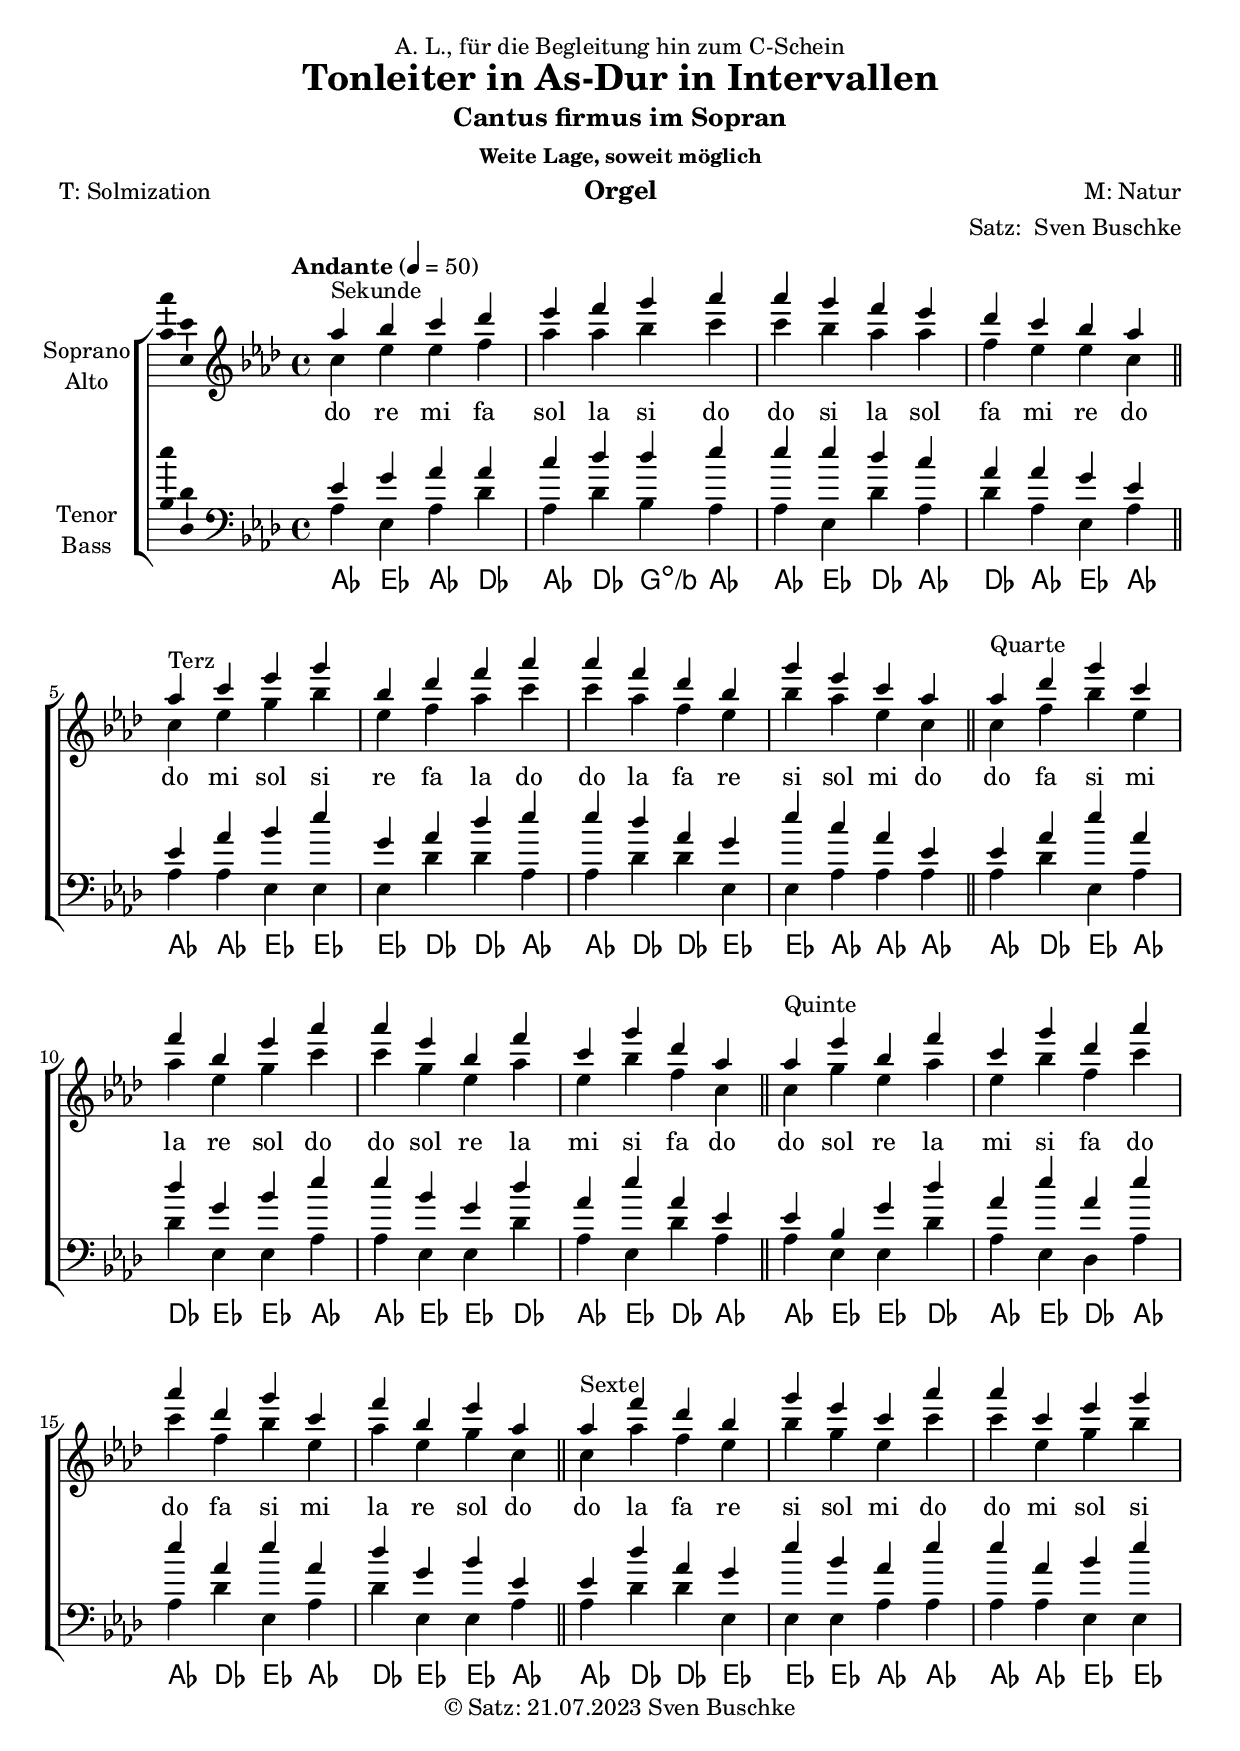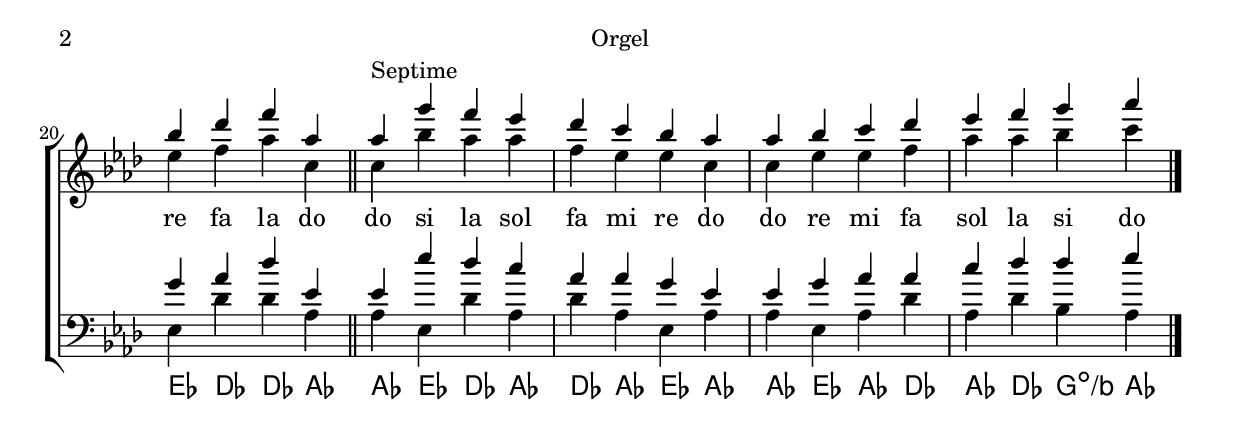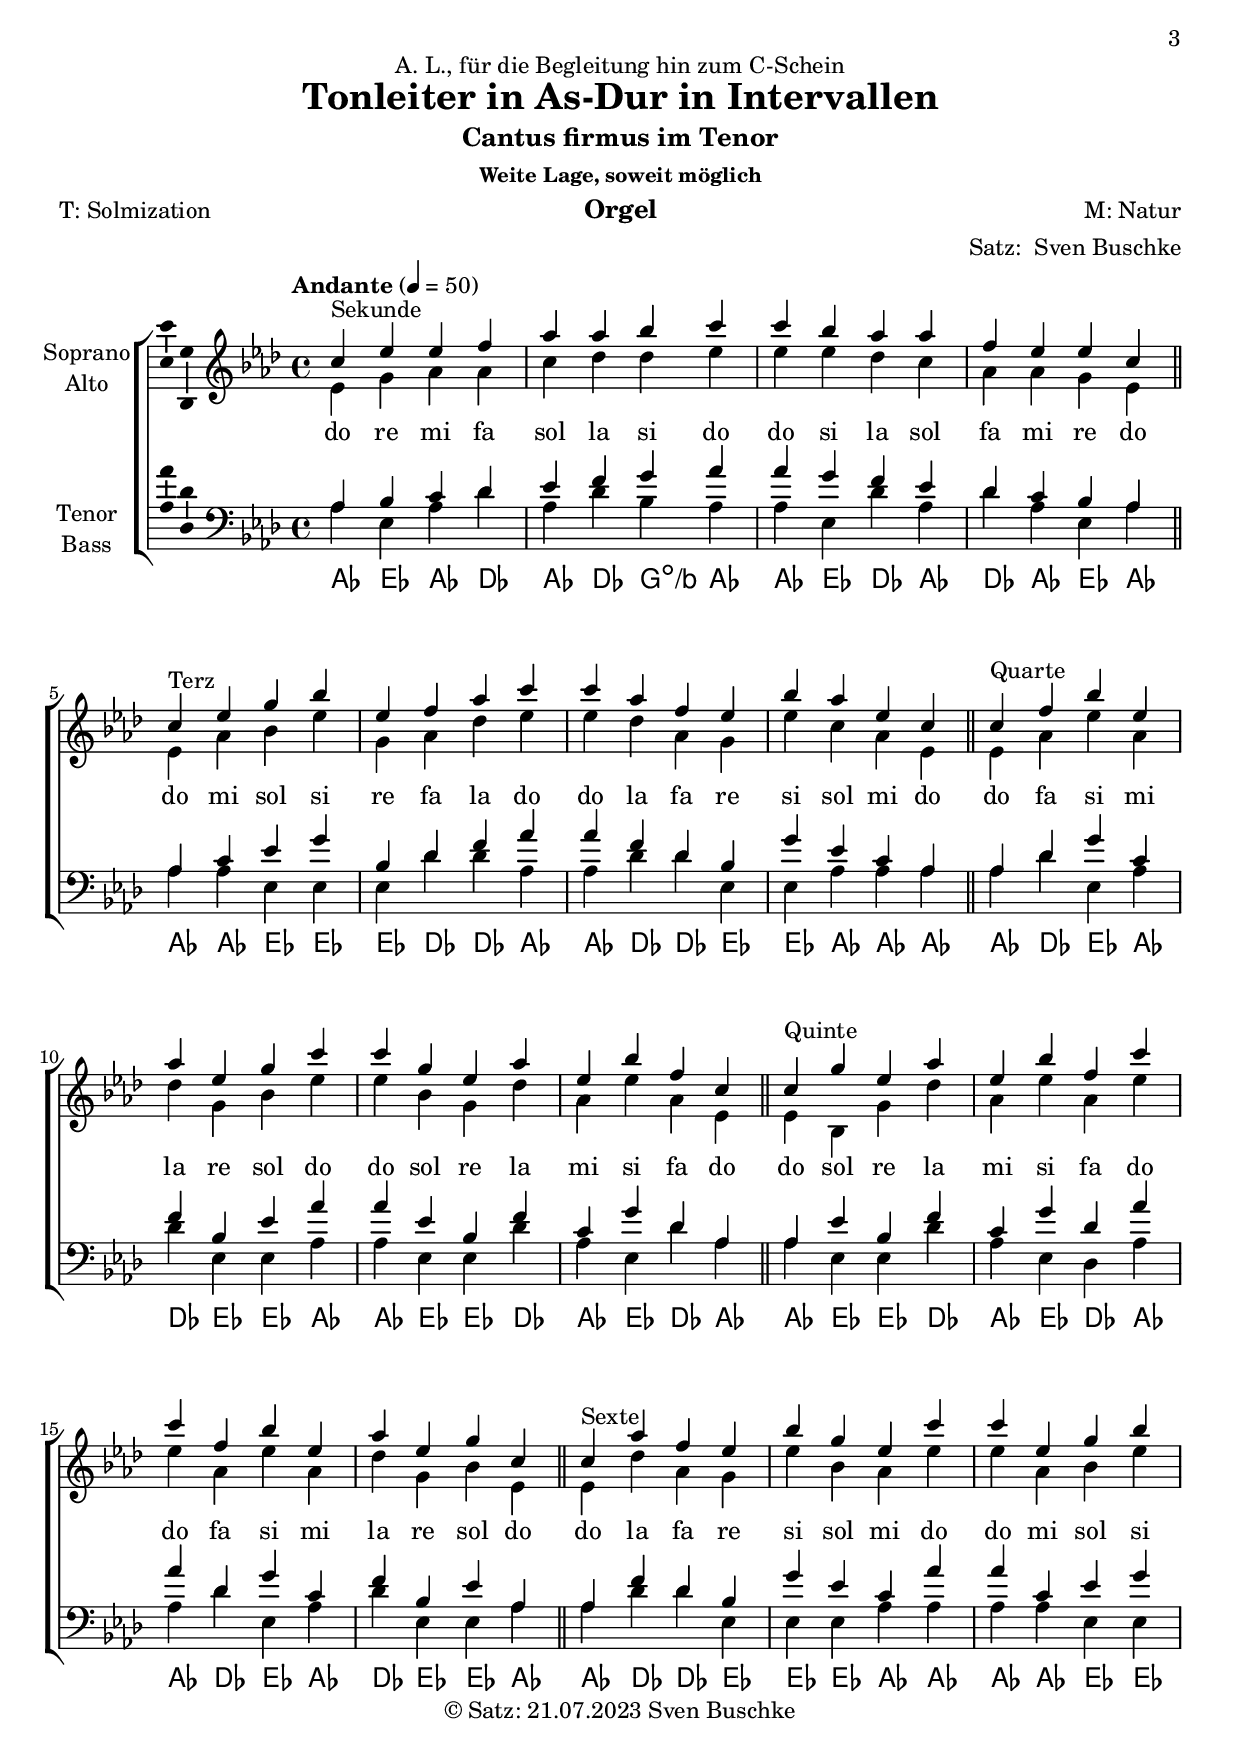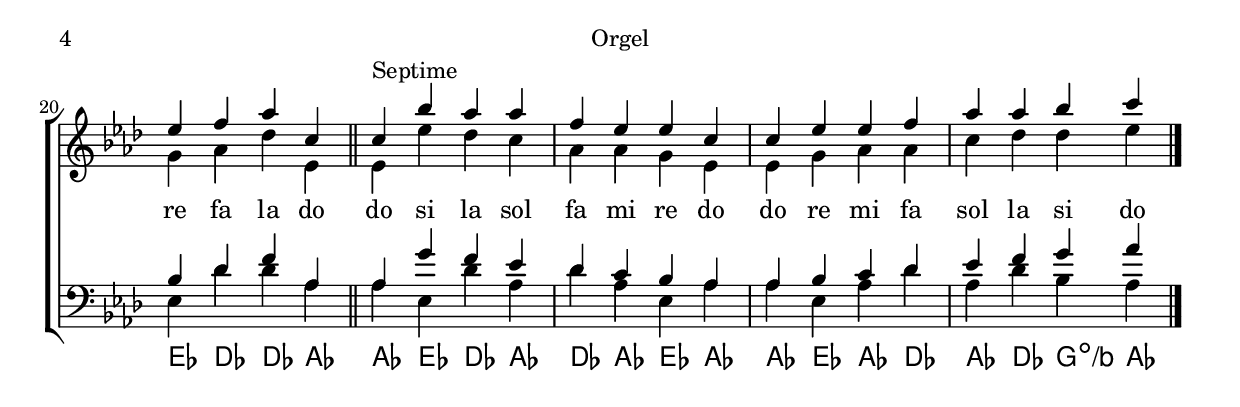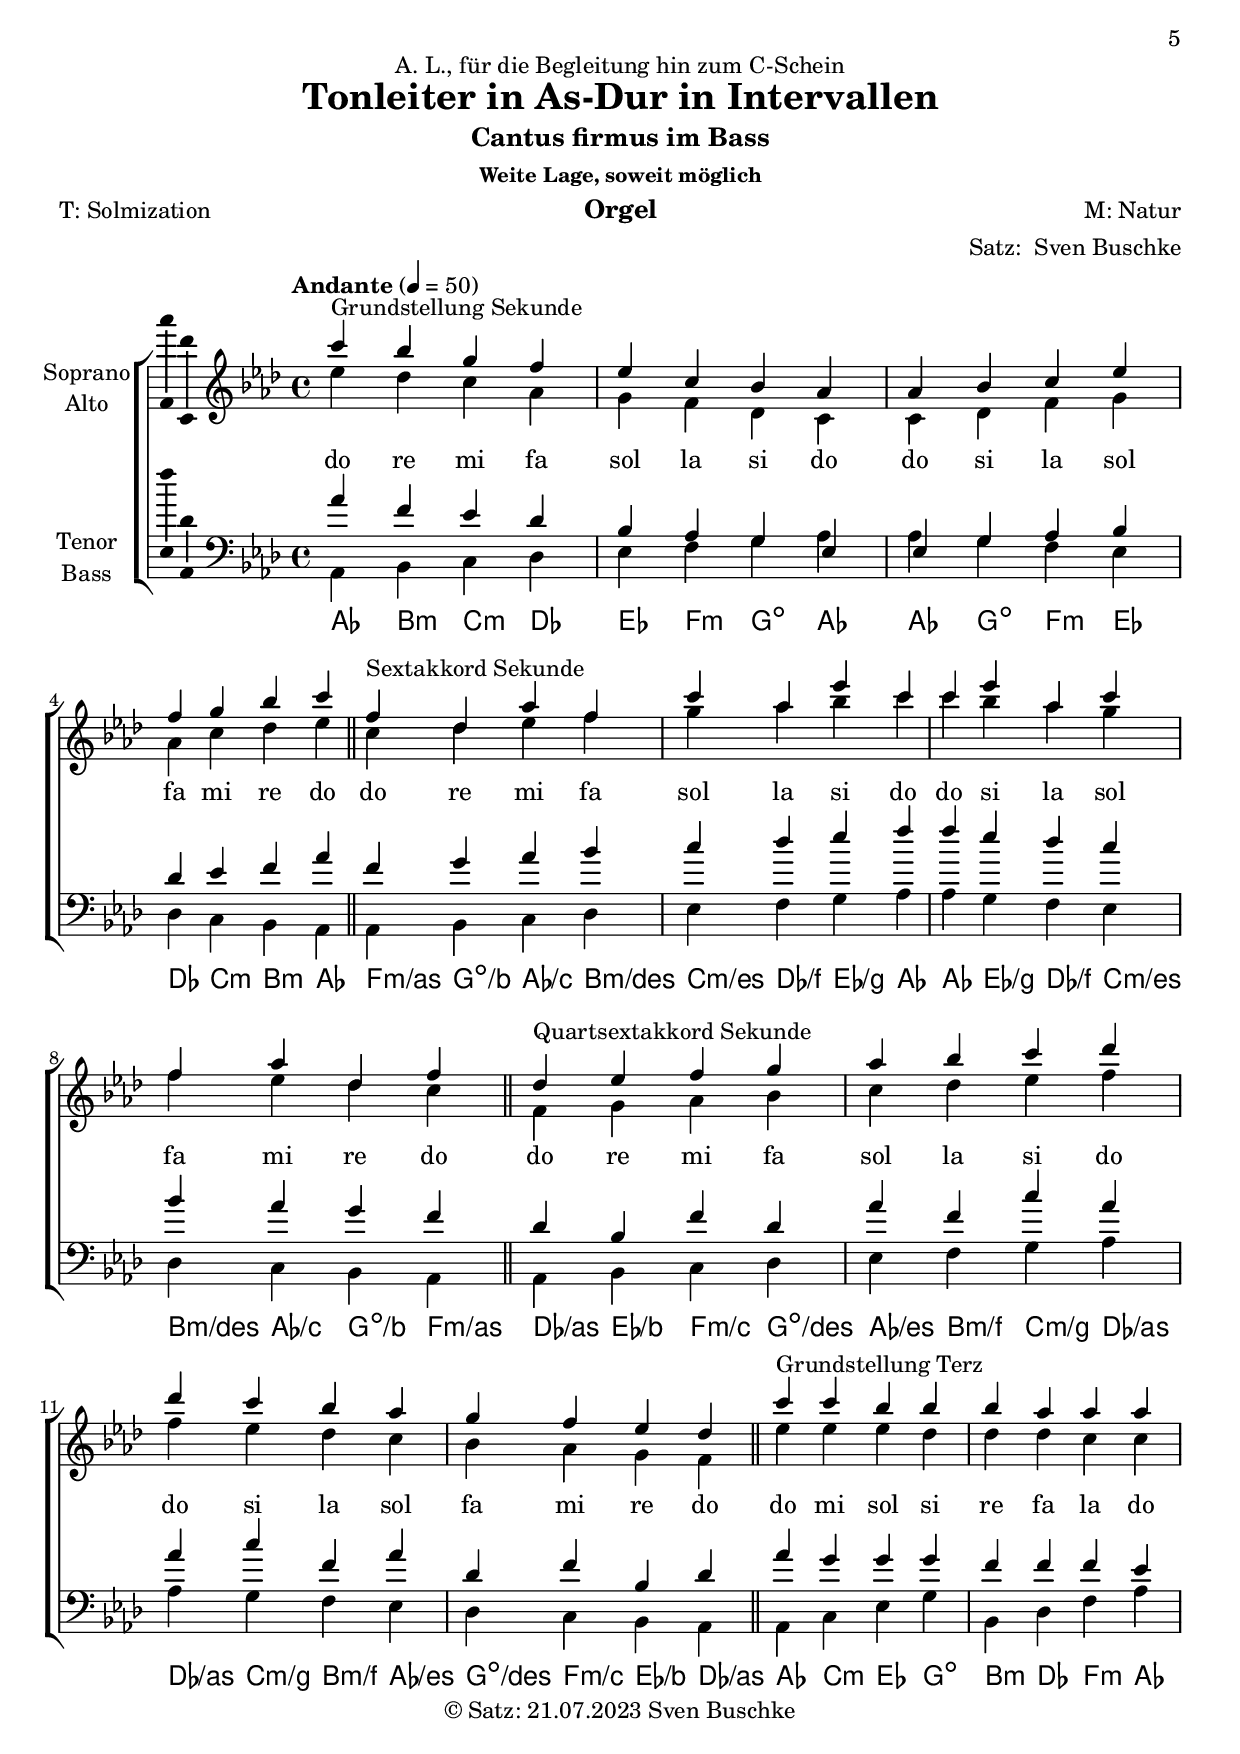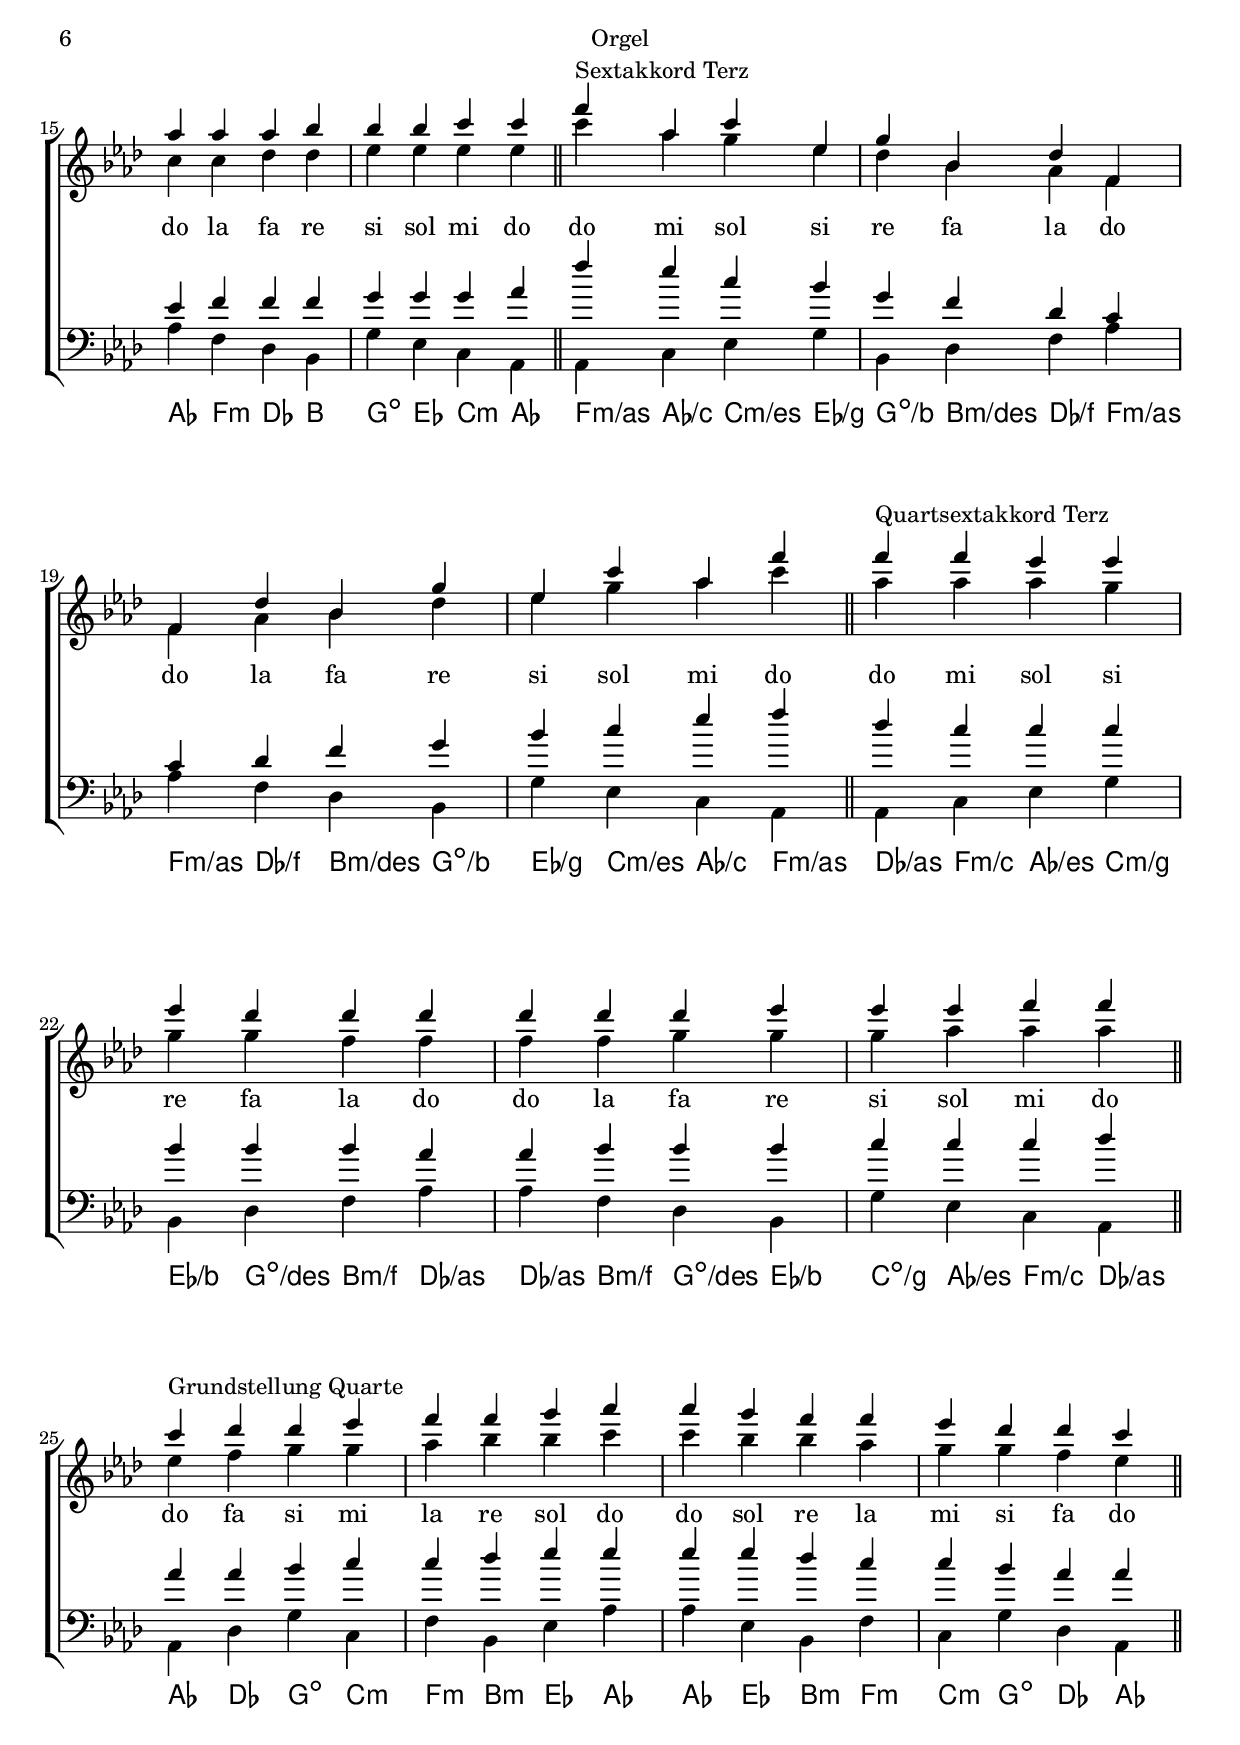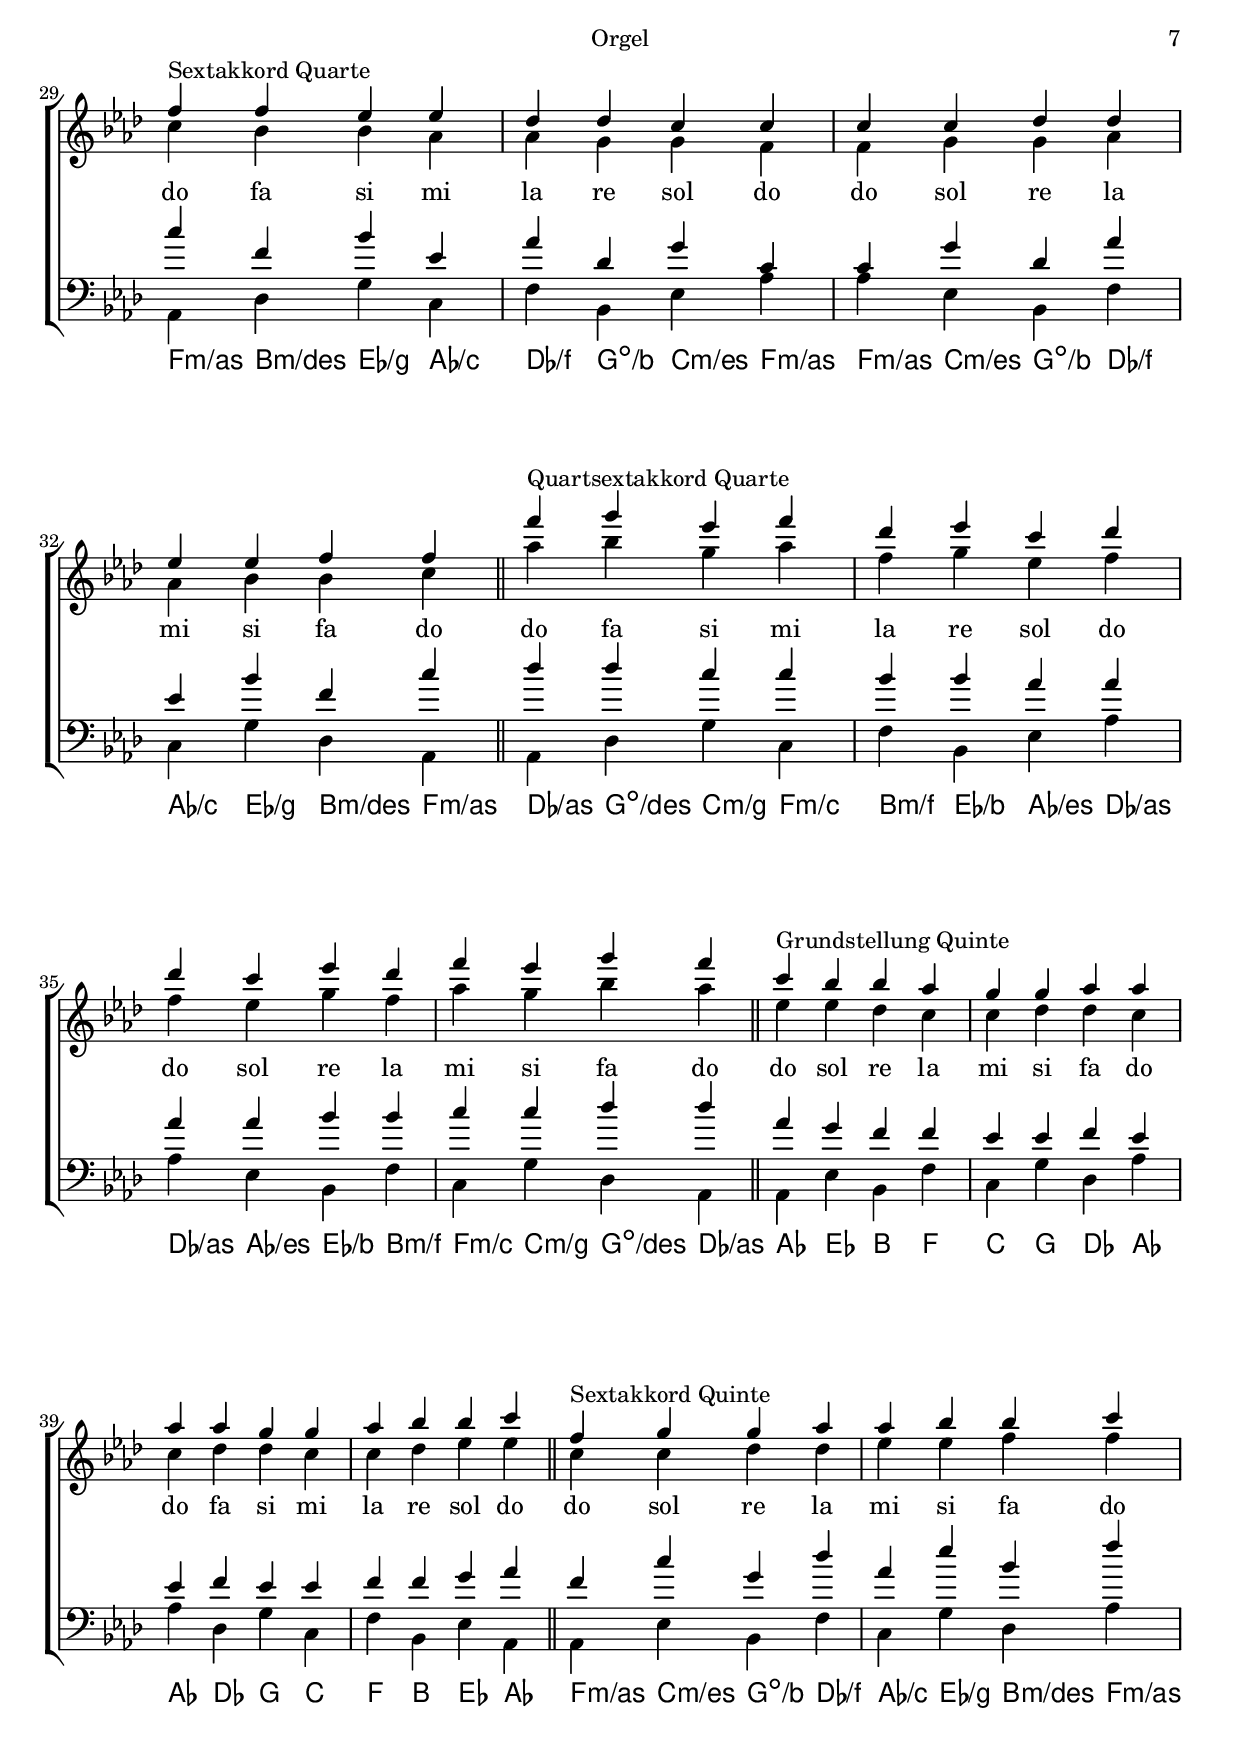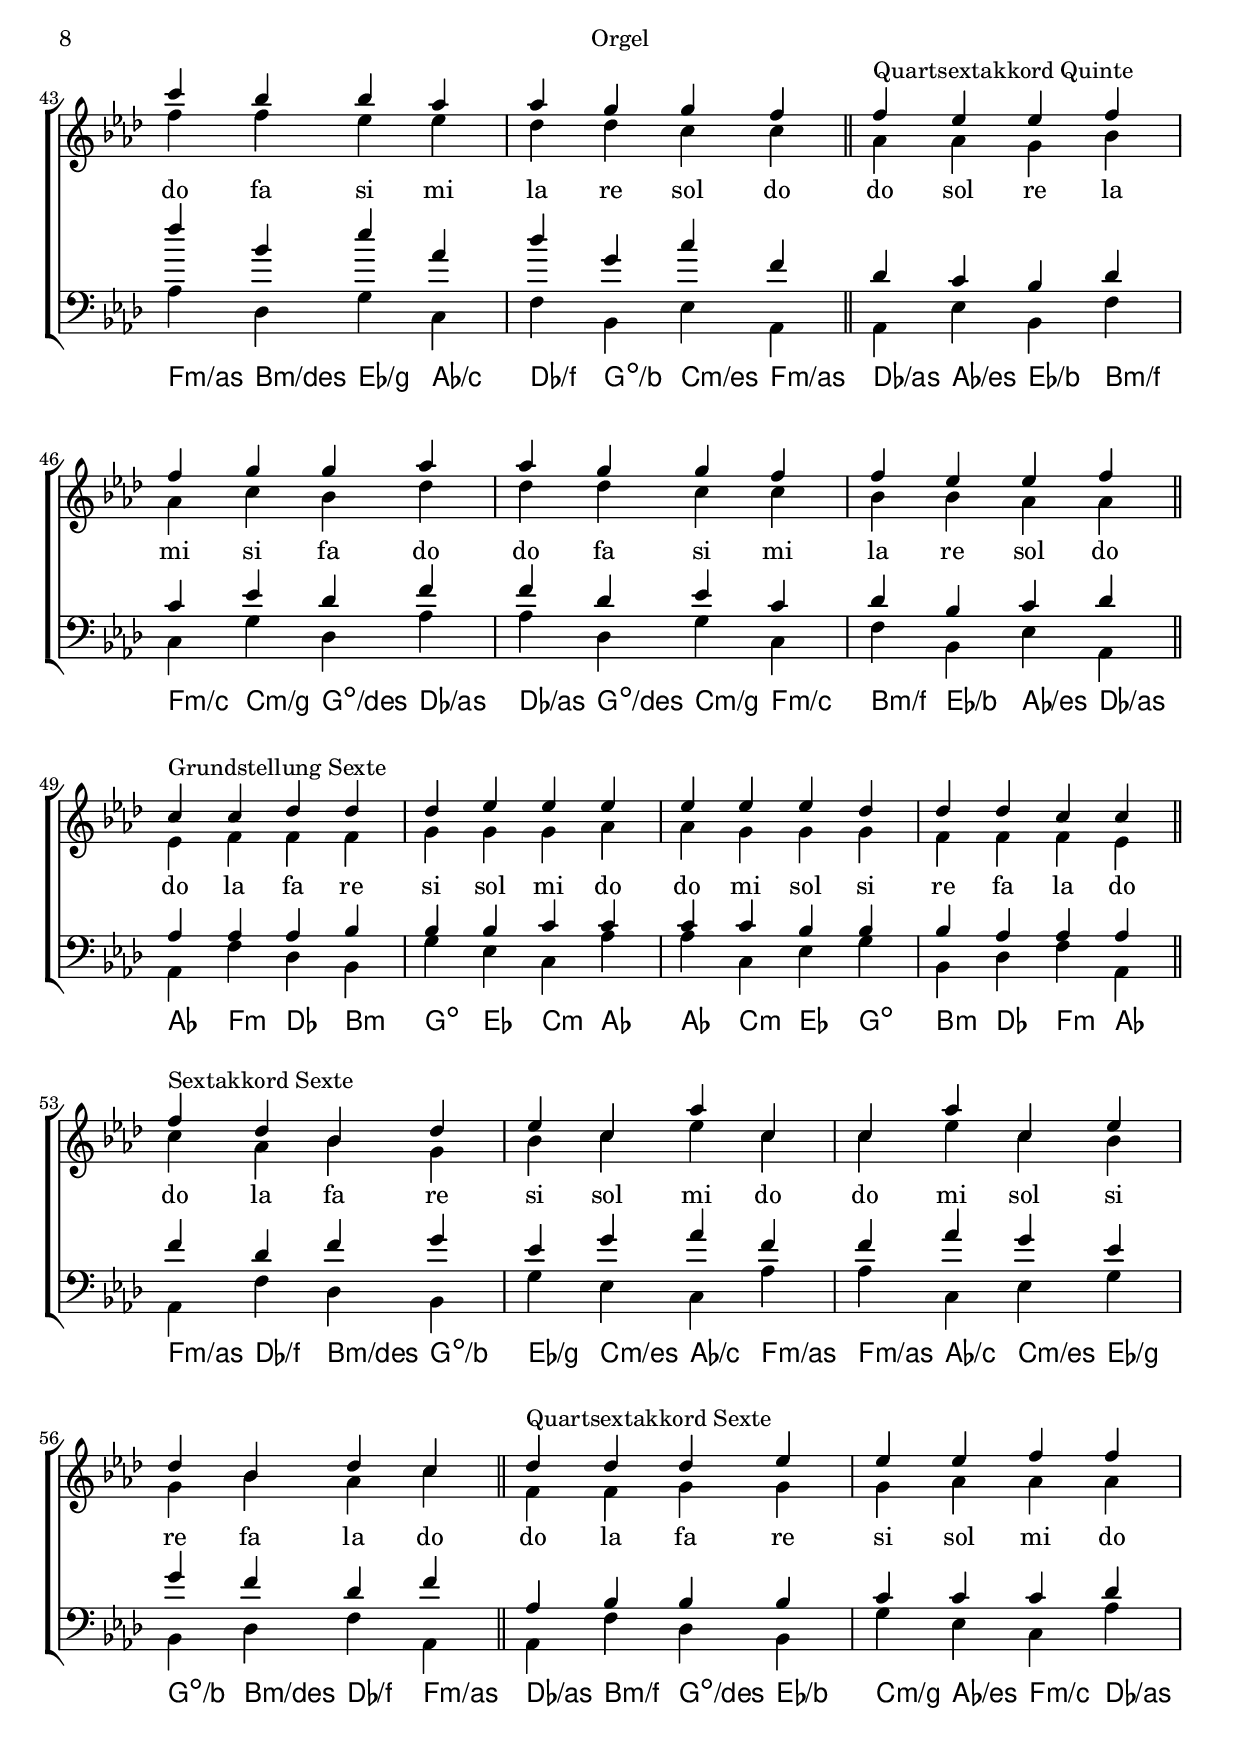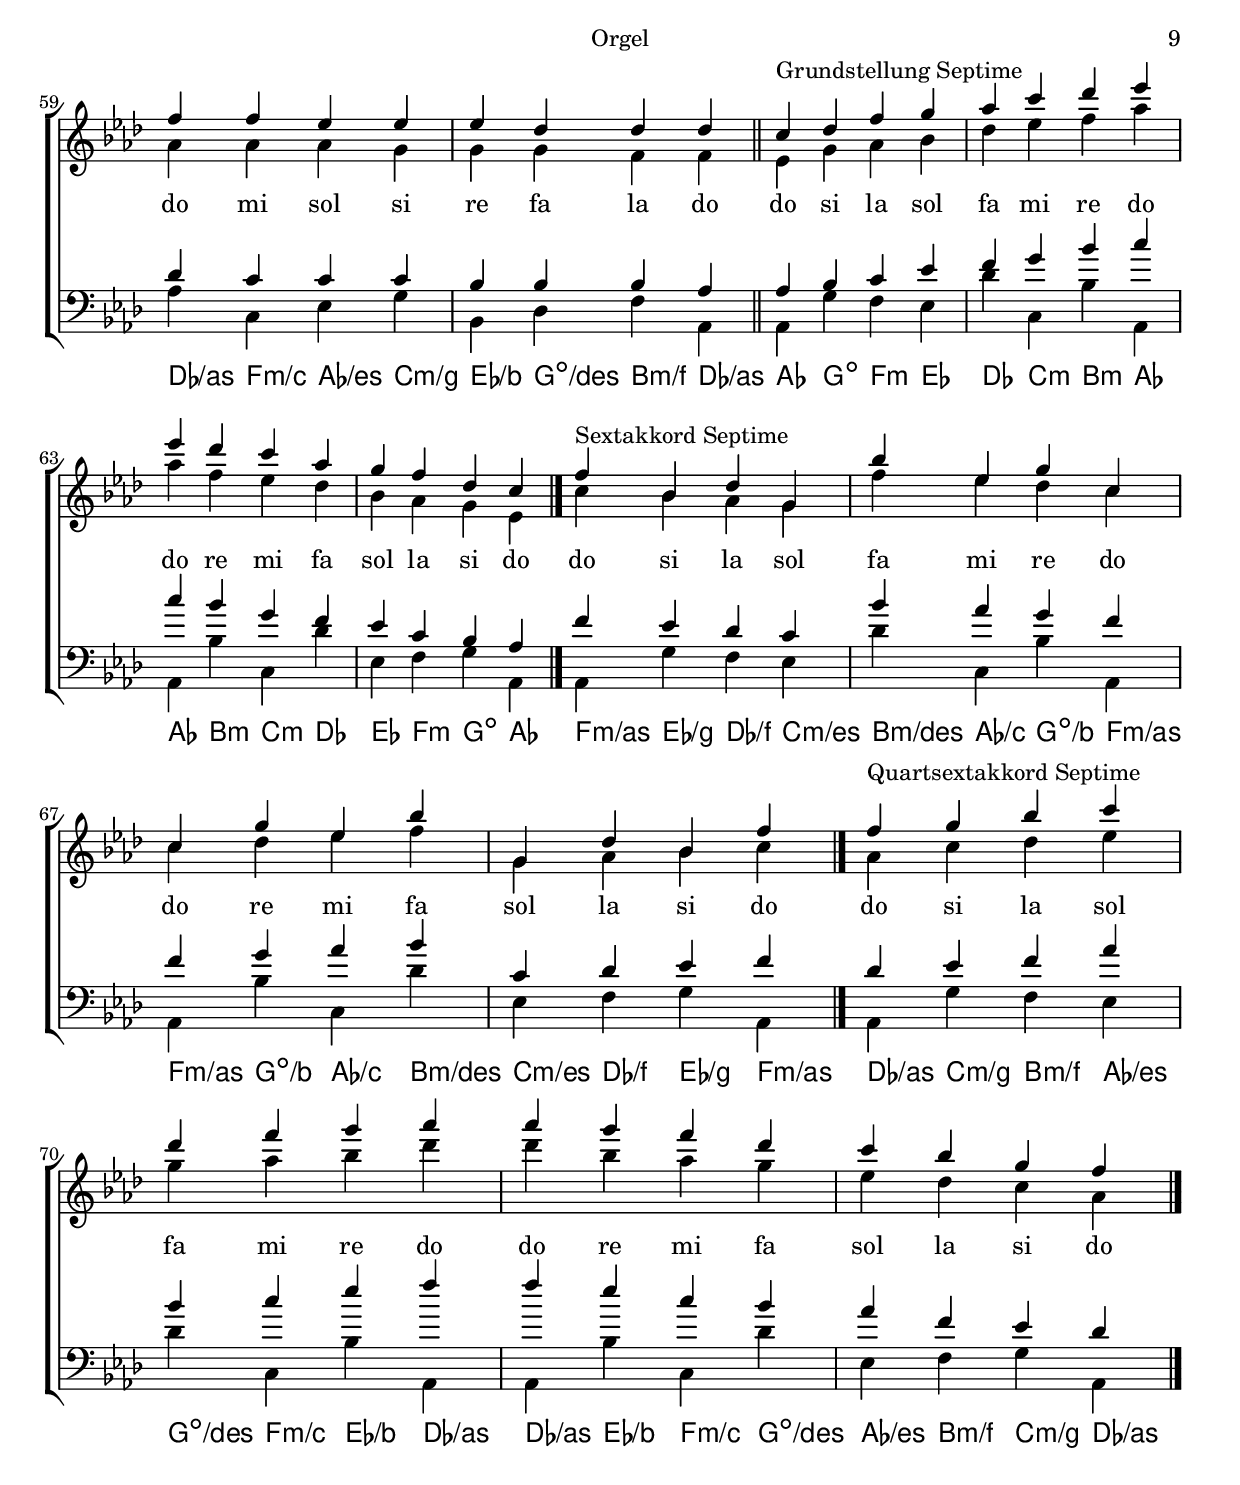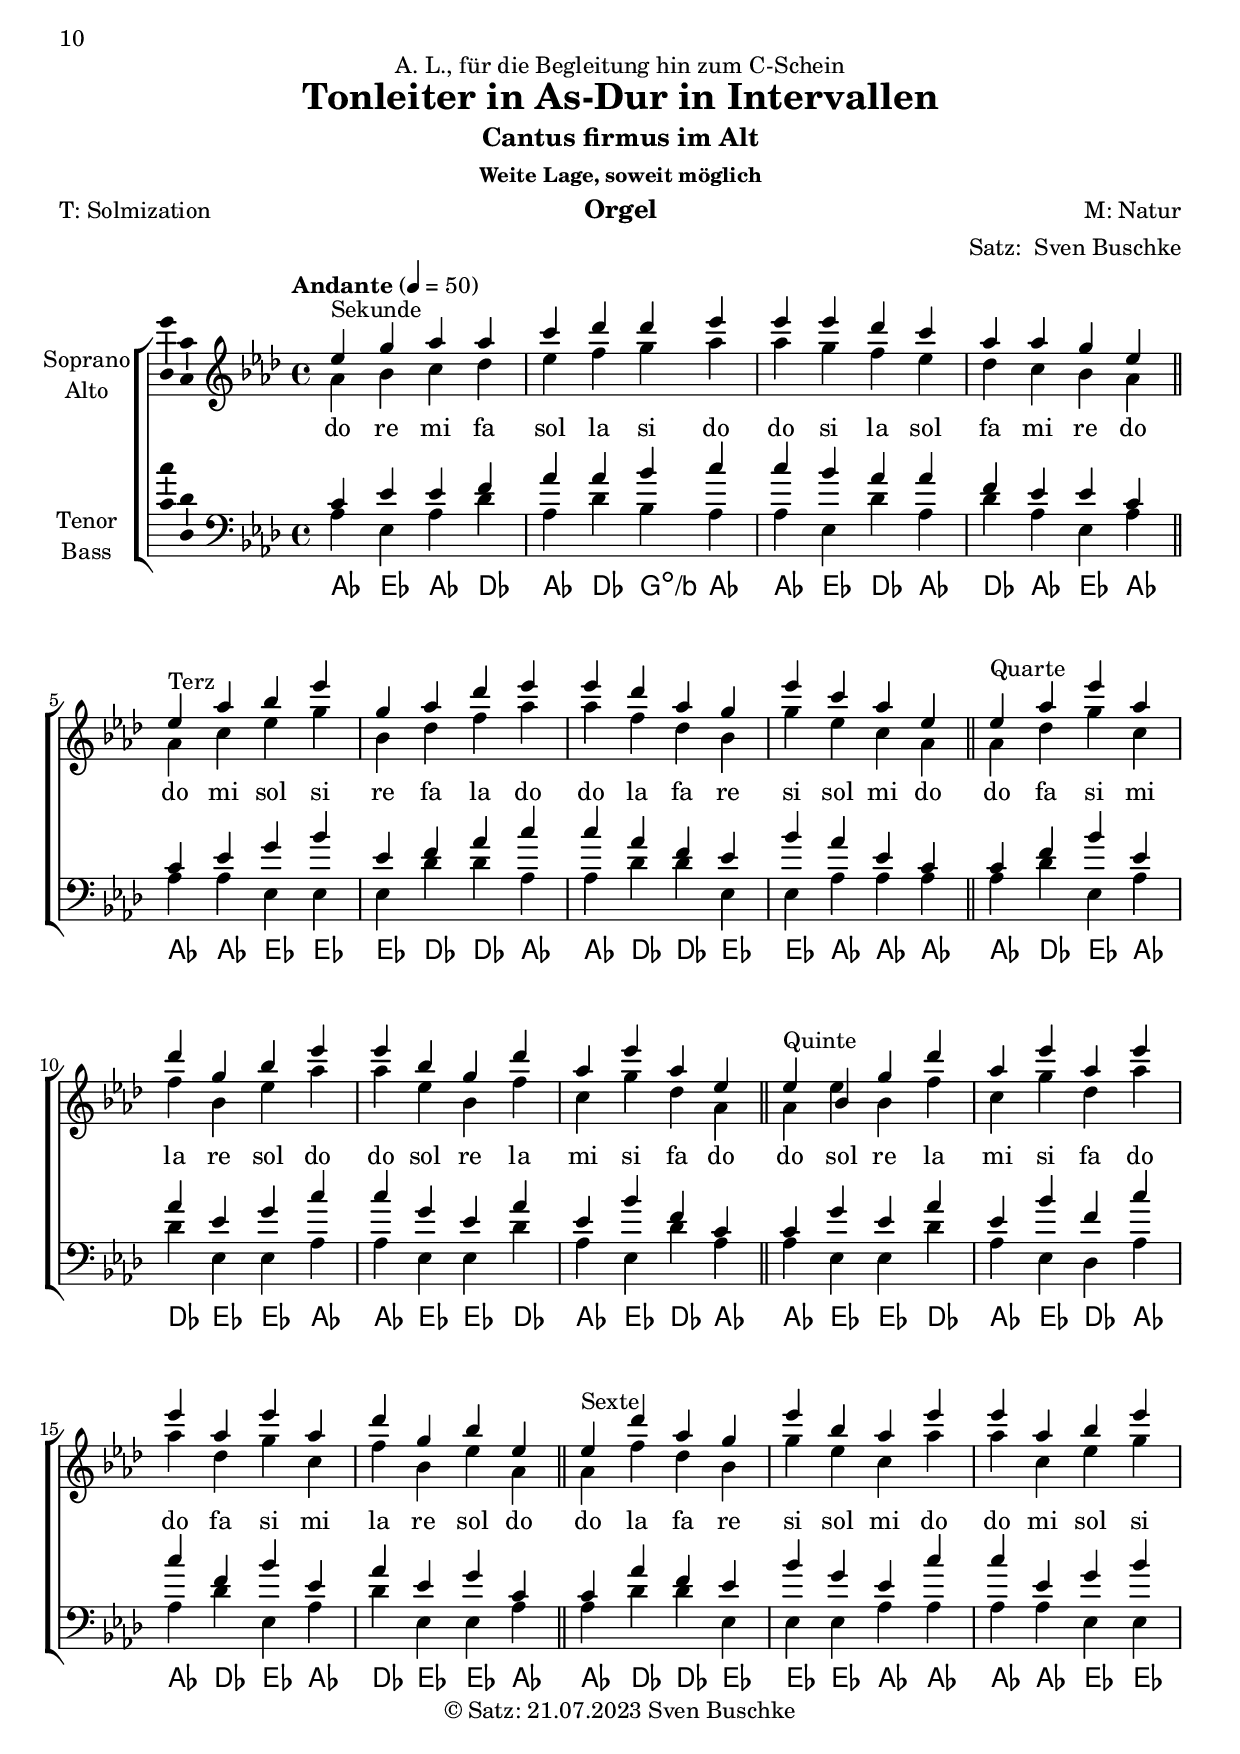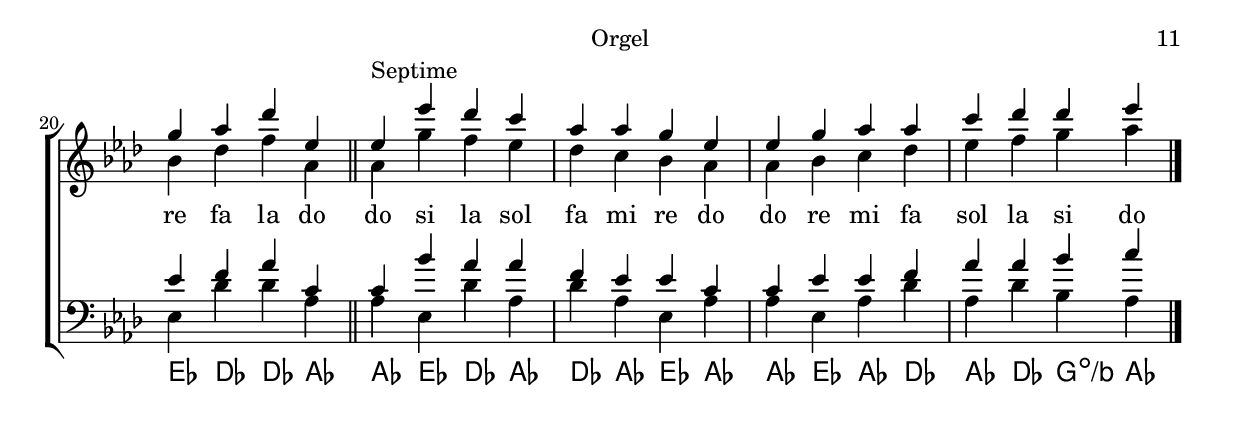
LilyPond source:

\version "2.24.1"
\language "english"

\include "predefined-guitar-fretboards.ly"

\header {
  dedication = "A. L., für die Begleitung hin zum C-Schein"
  title = "Tonleiter in As-Dur in Intervallen"
  subsubtitle = "Weite Lage, soweit möglich"
  instrument = "Orgel"
  composer = "M: Natur"
  arranger = \markup { "Satz: " \with-url #"https://buschke.com" "Sven Buschke" }
  poet = "T: Solmization"
  meter = ""
  piece = ""
  opus = ""
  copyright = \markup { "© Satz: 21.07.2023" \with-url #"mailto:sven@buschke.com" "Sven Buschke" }
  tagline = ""
}

global = {
  \key af \major
  \time 4/4
  \tempo "Andante" 4=50
}

scoreASoprano = \relative c''' {
  \global
  % Music follows here.
  af4^"Sekunde" bf c df ef f g af af g f ef df c bf af
  \bar "||"
  af^"Terz" c ef g bf, df f af af f df bf g' ef c af
  \bar "||"
  af^"Quarte" df g c, f bf, ef af af ef bf f' c g' df af
  \bar "||"
  af^"Quinte" ef' bf f' c g' df af' af df, g c, f bf, ef af,
  \bar "||"
  af^"Sexte" f' df bf g' ef c af' af c, ef g bf, df f af,
  \bar "||"
  af^"Septime" g' f ef df c bf af af bf c df ef f g af
  \bar "|."
}

scoreAAlto = \relative c'' {
  \global
  % Music follows here.
  c ef ef f af af bf c
  c bf af af f ef ef c
  c ef g bf ef, f af c
  c af f ef bf' af ef c
  c f bf ef, af ef g c
  c g ef af ef bf' f c
  c g' ef af ef bf' f c'
  c f, bf ef, af ef g c,
  c af' f ef bf' g ef c'
  c ef, g bf ef, f af c,
  c bf' af af f ef ef c
  c ef ef f af af bf c
}

scoreATenor = \relative c' {
  \global
  % Music follows here.
  ef g af af c df df ef
  ef ef df c af af g ef
  ef af bf ef g, af df ef
  ef df af g ef' c af ef
  ef af ef' af, df g, bf ef
  ef bf g df' af ef' af, ef
  ef bf g' df' af ef' af, ef'
  ef af, ef' af, df g, bf ef,
  ef df' af g ef' bf af ef'
  ef af, bf ef g, af df ef,
  ef ef' df c af af g ef
  ef g af af c df df ef
}

scoreABass = \relative c' {
  \global
  % Music follows here.
  af ef af df af df bf af
  af ef df' af df af ef af
  af af ef ef ef df' df af
  af df df ef, ef af af af af df ef, af df ef, ef af af ef ef df' af ef df' af
  af ef ef df' af ef df af' af df ef, af df ef, ef af
  af df df ef, ef ef af af af af ef ef ef df' df af af ef df' af df af ef af af ef af df af df bf af
}

scoreAVerse = \lyricmode {
  % Lyrics follow here.
  do re mi fa sol la si do | do si la sol fa mi re do
  do mi sol si re fa la do | do la fa re si sol mi do
  do fa si mi la re sol do | do sol re la mi si fa do
  do sol re la mi si fa do | do fa si mi la re sol do
  do la fa re si sol mi do | do mi sol si re fa la do
  do si la sol fa mi re do | do re mi fa sol la si do
}

scoreAChordNames = \chordmode {
  \global
  \germanChords
  % Chords follow here.
  af ef af df af df g:dim/bf af
  af ef df af df af ef af
  af af ef ef ef df df af
  af df df ef ef af af af
  af df ef af df ef ef af af ef ef df af ef df af
  af ef ef df af ef df af af df ef af df ef ef af
  af df df ef ef ef af af af af ef ef ef df df af
  af ef df af df af ef af af ef af df af df g:dim/bf af
}

scoreAFigBass = \figuremode {
  \global
  % Figures follow here.
}

scoreAChoirPart = \new ChoirStaff <<
  \new Staff \with {
    midiInstrument = "choir aahs"
    instrumentName = \markup \center-column { "Soprano" "Alto" }
  } <<
    \new Voice = "soprano" \with {
      \consists "Ambitus_engraver"
    } { \voiceOne \scoreASoprano }
    \new Voice = "alto" \with {
      \consists "Ambitus_engraver"
      \override Ambitus #'X-offset = #2.0
    } { \voiceTwo \scoreAAlto }
  >>
  \new Lyrics \with {
    \override VerticalAxisGroup #'staff-affinity = #CENTER
  } \lyricsto "soprano" \scoreAVerse
  \new Staff \with {
    midiInstrument = "choir aahs"
    instrumentName = \markup \center-column { "Tenor" "Bass" }
  } <<
    \clef bass
    \new Voice = "tenor" \with {
      \consists "Ambitus_engraver"
    } { \voiceOne \scoreATenor }
    \new Voice = "bass" \with {
      \consists "Ambitus_engraver"
      \override Ambitus #'X-offset = #2.0
    } { \voiceTwo \scoreABass }
  >>
>>

scoreAChordsPart = <<
  \new ChordNames \scoreAChordNames
%   \scoreAChordNames
%   \new FretBoards \scoreAChordNames
>>

scoreABassFiguresPart = \new FiguredBass \with {
  useBassFigureExtenders = ##t
} \scoreAFigBass

\bookpart {
  \header {
      subtitle = "Cantus firmus im Sopran"
  }
  \score {
    <<
      \scoreAChoirPart
      \scoreAChordsPart
      \scoreABassFiguresPart
    >>
    \layout { }
    \midi {
      \tempo 4=100
    }
  }
}

scoreBSoprano = \relative c'' {
  \global
  % Music follows here.
  c^"Sekunde" ef ef f af af bf c c bf af af f ef ef c
  c^"Terz" ef g bf ef, f af c c af f ef bf' af ef c
  c^"Quarte" f bf ef, af ef g c c g ef af ef bf' f c
  c^"Quinte" g' ef af ef bf' f c' c f, bf ef, af ef g c,
  c^"Sexte" af' f ef bf' g ef c' c ef, g bf ef, f af c,
  c^"Septime" bf' af af f ef ef c c ef ef f af af bf c
}

scoreBAlto = \relative c' {
  \global
  % Music follows here.
  ef g af af c df df ef
  ef ef df c af af g ef
  ef af bf ef g, af df ef
  ef df af g ef' c af ef
  ef af ef' af, df g, bf ef
  ef bf g df' af ef' af, ef
  ef bf g' df' af ef' af, ef'
  ef af, ef' af, df g, bf ef,
  ef df' af g ef' bf af ef'
  ef af, bf ef g, af df ef,
  ef ef' df c af af g ef
  ef g af af c df df ef
}

scoreBTenor = \relative c' {
  \global
  % Music follows here.
  af4 bf c df ef f g af af g f ef df c bf af
  \bar "||"
  af c ef g bf, df f af af f df bf g' ef c af
  \bar "||"
  af df g c, f bf, ef af af ef bf f' c g' df af
  \bar "||"
  af ef' bf f' c g' df af' af df, g c, f bf, ef af,
  \bar "||"
  af f' df bf g' ef c af' af c, ef g bf, df f af,
  \bar "||"
  af g' f ef df c bf af af bf c df ef f g af
  \bar "|."
}

scoreBBass = \relative c' {
  \global
  % Music follows here.
  af ef af df af df bf af
  af ef df' af df af ef af
  af af ef ef ef df' df af
  af df df ef, ef af af af af df ef, af df ef, ef af af ef ef df' af ef df' af
  af ef ef df' af ef df af' af df ef, af df ef, ef af
  af df df ef, ef ef af af af af ef ef ef df' df af af ef df' af df af ef af af ef af df af df bf af
}

scoreBVerse = \lyricmode {
  % Lyrics follow here.
  do re mi fa sol la si do | do si la sol fa mi re do
  do mi sol si re fa la do | do la fa re si sol mi do
  do fa si mi la re sol do | do sol re la mi si fa do
  do sol re la mi si fa do | do fa si mi la re sol do
  do la fa re si sol mi do | do mi sol si re fa la do
  do si la sol fa mi re do | do re mi fa sol la si do
}

scoreBChordNames = \chordmode {
  \global
  \germanChords
  % Chords follow here.
  af ef af df af df g:dim/bf af
  af ef df af df af ef af
  af af ef ef ef df df af
  af df df ef ef af af af
  af df ef af df ef ef af af ef ef df af ef df af
  af ef ef df af ef df af af df ef af df ef ef af
  af df df ef ef ef af af af af ef ef ef df df af
  af ef df af df af ef af af ef af df af df g:dim/bf af
}

scoreBFigBass = \figuremode {
  \global
  % Figures follow here.
}

scoreBChoirPart = \new ChoirStaff <<
  \new Staff \with {
    midiInstrument = "choir aahs"
    instrumentName = \markup \center-column { "Soprano" "Alto" }
  } <<
    \new Voice = "soprano" \with {
      \consists "Ambitus_engraver"
    } { \voiceOne \scoreBSoprano }
    \new Voice = "alto" \with {
      \consists "Ambitus_engraver"
      \override Ambitus #'X-offset = #2.0
    } { \voiceTwo \scoreBAlto }
  >>
  \new Lyrics \with {
    \override VerticalAxisGroup #'staff-affinity = #CENTER
  } \lyricsto "soprano" \scoreBVerse
  \new Staff \with {
    midiInstrument = "choir aahs"
    instrumentName = \markup \center-column { "Tenor" "Bass" }
  } <<
    \clef bass
    \new Voice = "tenor" \with {
      \consists "Ambitus_engraver"
    } { \voiceOne \scoreBTenor }
    \new Voice = "bass" \with {
      \consists "Ambitus_engraver"
      \override Ambitus #'X-offset = #2.0
    } { \voiceTwo \scoreBBass }
  >>
>>

scoreBChordsPart = <<
  \new ChordNames \scoreBChordNames
%   \scoreBChordNames
%   \new FretBoards \scoreBChordNames
>>

scoreBBassFiguresPart = \new FiguredBass \with {
  useBassFigureExtenders = ##t
} \scoreBFigBass

\bookpart {
  \header {
      subtitle = "Cantus firmus im Tenor"
  }
  \score {
    <<
      \scoreBChoirPart
      \scoreBChordsPart
      \scoreBBassFiguresPart
    >>
    \layout { }
    \midi {
      \tempo 4=100
    }
  }
}

scoreCSoprano = \relative c''' {
  \global
  % Music follows here.
  % Sekundintervall
  % Grundstellung
  c^"Grundstellung Sekunde" bf g f ef c bf af af bf c ef f g bf c
  % Sextakkord
  f,^"Sextakkord Sekunde" df af' f c' af ef' c c ef af, c f, af df, f
  % Quartsextakkord
  df^"Quartsextakkord Sekunde" ef f g af bf c df df c bf af g f ef df
  % Terzintervall
  % Grundstellung
  c'^"Grundstellung Terz" c bf bf bf af af af af af af bf bf bf c c
  % Sextakkord
  f^"Sextakkord Terz" af, c ef, g bf, df f, f df' bf g' ef c' af f'
  % Quartsextakkord
  f^"Quartsextakkord Terz" f ef ef ef df df df df df df ef ef ef f f
  % Quartintervall
  % Grundstellung
  c^"Grundstellung Quarte" df df ef f f g af af g f f ef df df c
  % Sextakkord
  f,^"Sextakkord Quarte" f ef ef df df c c c c df df ef ef f f
  f'^"Quartsextakkord Quarte" g ef f df ef c df df c ef df f ef g f
  % Quintintervall
  % Grundstellung
  c^"Grundstellung Quinte" bf bf af g g af af af af g g af bf bf c
  % Sextakkord
  f,^"Sextakkord Quinte" g g af af bf bf c c bf bf af af g g f
  f^"Quartsextakkord Quinte" ef ef f f g g af af g g f f ef ef f
  % Sextintervall
  % Grundstellung
  c^"Grundstellung Sexte" c df df df ef ef ef ef ef ef df df df c c
  % Sextakkord
  f^"Sextakkord Sexte" df bf df ef c af' c, c af' c, ef df bf df c
  df^"Quartsextakkord Sexte" df df ef ef ef f f f f ef ef ef df df df
  % Septimintervall
  % Grundstellung
  c^"Grundstellung Septime" df f g af c df ef ef df c af g f df c
  % Sextakkord
  f^"Sextakkord Septime" bf, df g, bf' ef, g c, c g' ef bf' g, df' bf f'
  f^"Quartsextakkord Septime" g bf c df f g af af g f df c bf g f
}

scoreCAlto = \relative c'' {
  \global
  % Music follows here.
  % Sekundintervall
  % Grundstellung
  ef df c af g f df c c df f g af c df ef
  % Sextakkord
  c df ef f g af bf c c bf af g f ef df c
  % Quartsextakkord
  f, g af bf c df ef f f ef df c bf af g f
  % Terzintervall
  % Grundstellung
  ef' ef ef df df df c c c c df df ef ef ef ef
  % Sextakkord
  c' af g ef df bf af f f af bf df ef g af c
  % Quartsextakkord
  af af af g g g f f f f g g g af af af
  % Quartintervall
  % Grundstellung
  ef f g g af bf bf c c bf bf af g g f ef
  % Sextakkord
  c bf bf af af g g f f g g af af bf bf c
  % Quartsextakkord
  af' bf g af f g ef f f ef g f af g bf af
  % Quintintervall
  % Grundstellung
  ef ef df c c df df c c df df c c df ef ef 
  % Sextakkord
  c c df df ef ef f f f f ef ef df df c c
  % Quartsextakkord
  af af g bf af c bf df df df c c bf bf af af
  % Sextintervall
  % Grundstellung
  ef f f f g g g af af g g g f f f ef
  % Sextakkord
  c' af bf g bf c ef c c ef c bf g bf af c
  % Quartsextakkord
  f, f g g g af af af af af af g g g f f 
  % Septimintervall
  % Grundstellung
  ef g af bf df ef f af af f ef df bf af g ef
  % Sextakkord
  c' bf af g f' ef df c c df ef f g, af bf c
  % Quartsextakkord
  af c df ef g af bf df df bf af g ef df c af 
}

scoreCTenor = \relative c'' {
  \global
  % Music follows here.
  % Sekundintervall
  % Grundstellung
  af f ef df bf af g ef ef g af bf df ef f af
  % Sextakkord
  f g af bf c df ef f f ef df c bf af g f
  % Quartsextakkord
  df bf f' df af' f c' af af c f, af df, f bf, df
  % Terzintervall
  % Grundstellung
  af' g g g f f f ef ef f f f g g g af
  % Sextakkord
  f' ef c bf g f df c c df f g bf c ef f
  % Quartsextakkord
  df c c c bf bf bf af af bf bf bf c c c df
  % Quartintervall
  % Grundstellung
  af af bf c c df ef ef ef ef df c c bf af af
  % Sextakkord
  c f, bf ef, af df, g c, c g' df af' ef bf' f c'
  % Quartsextakkord
  df df c c bf bf af af af af bf bf c c df df 
  % Qutintintervall
  % Grundstellung
  af g f f ef ef f ef ef f ef ef f f g af
  % Sextakkord
  f c' g df' af ef' bf f' f bf, ef af, df g, c f,
  % Quartsextakkord
  df c bf df  c ef df f f df ef c df bf c df
  % Sextintervall
  % Grundstellung
  af af af bf bf bf c c c c bf bf bf af af af
  % Sextakkord
  f' df f g ef g af f f af g ef g f df f  
  % Quartsextakkord
  af, bf bf bf c c c df df c c c bf bf bf af
  % Septimintervall
  % Grundstellung
  af bf c ef f g bf c c bf g f ef c bf af 
  % Sextakkord
  f' ef df c bf' af g f f g af bf c, df ef f
  % Quartsextakkord
  df ef f af bf c ef f f ef c bf af f ef df
}

scoreCBass = \relative c {
  \global
  % Music follows here.
  % Sekundintervall
  % Grundstellung
  af4 bf c df ef f g af af g f ef df c bf af
  \bar "||"
  % Sextakkord
  af4 bf c df ef f g af af g f ef df c bf af
  \bar "||"
  % Quartsextakkord
  af4 bf c df ef f g af af g f ef df c bf af
  \bar "||"
  % Terzintervall
  % Grundstellung
  af c ef g bf, df f af af f df bf g' ef c af
  \bar "||"
  % Sextakkord
  af c ef g bf, df f af af f df bf g' ef c af
  \bar "||"
  % Quartsextakkord
  af c ef g bf, df f af af f df bf g' ef c af
  \bar "||"
  % Quartintervall
  % Grundstellung
  af df g c, f bf, ef af af ef bf f' c g' df af
  \bar "||"
  % Sextakkord
  af df g c, f bf, ef af af ef bf f' c g' df af
  \bar "||"
  % Quartsextakkord
  af df g c, f bf, ef af af ef bf f' c g' df af
  \bar "||"
  % Quintintervall
  % Grundstellung
  af ef' bf f' c g' df af' af df, g c, f bf, ef af,
  \bar "||"
  % Sextakkord
  af ef' bf f' c g' df af' af df, g c, f bf, ef af,
  \bar "||"
  % Quartsextakkord
  af ef' bf f' c g' df af' af df, g c, f bf, ef af,
  \bar "||"
  % Sextintervall
  % Grundstellung
  af f' df bf g' ef c af' af c, ef g bf, df f af,
  \bar "||"
  % Sextakkord
  af f' df bf g' ef c af' af c, ef g bf, df f af,
  \bar "||"
  % Quartsextakkord
  af f' df bf g' ef c af' af c, ef g bf, df f af,
  \bar "||"
  % Septimintervall
  % Grundstellung
  af g' f ef df' c, bf' af, af bf' c, df' ef, f g af,
  \bar "|."
  % Sextakkord
  af g' f ef df' c, bf' af, af bf' c, df' ef, f g af,
  \bar "|."
  % Quartsextakkord
  af g' f ef df' c, bf' af, af bf' c, df' ef, f g af,
  \bar "|."
}

scoreCVerse = \lyricmode {
  % Lyrics follow here.
  % Sekundintervall
  % Grundstellung
  do re mi fa sol la si do | do si la sol fa mi re do
  % Sextakkord
  do re mi fa sol la si do | do si la sol fa mi re do
  % Quartsextakkord
  do re mi fa sol la si do | do si la sol fa mi re do
  % Terzintervall
  % Grundstellung
  do mi sol si re fa la do | do la fa re si sol mi do
  % Sextakkord
  do mi sol si re fa la do | do la fa re si sol mi do
  % Quartsextakkord
  do mi sol si re fa la do | do la fa re si sol mi do
  % Quartintervall
  % Grundstellung
  do fa si mi la re sol do | do sol re la mi si fa do
  % Sextintervall
  do fa si mi la re sol do | do sol re la mi si fa do
  % Quartsextakkord
  do fa si mi la re sol do | do sol re la mi si fa do
  % Quintintervall
  % Grundstellung
  do sol re la mi si fa do | do fa si mi la re sol do
  % Sextintervall
  do sol re la mi si fa do | do fa si mi la re sol do
  % Quartsextakkord
  do sol re la mi si fa do | do fa si mi la re sol do
  % Sextintervall
  % Grundstellung
  do la fa re si sol mi do | do mi sol si re fa la do
  % Sextintervall
  do la fa re si sol mi do | do mi sol si re fa la do
  % Quartsextakkord
  do la fa re si sol mi do | do mi sol si re fa la do
  % Septimintervall
  % Grundstellung
  do si la sol fa mi re do | do re mi fa sol la si do
  % Sextintervall
  do si la sol fa mi re do | do re mi fa sol la si do
  % Quartsextakkord
  do si la sol fa mi re do | do re mi fa sol la si do
}

scoreCChordNames = \chordmode {
  \global
  \germanChords
  % Chords follow here.
  % Sekundintervall
  % Grundstellung
  af bf:m c:m df ef f:m g:dim af af g:dim f:m ef df c:m bf:m af
  % Sextakkord
  f:m/af g:dim/bf af/c bf:m/df c:m/ef df/f ef/g af af ef/g df/f c:m/ef bf:m/df af/c g:dim/bf f:m/af
  % Quartsextakkord
  df/af ef/bf f:m/c g:dim/df af/ef bf:m/f c:m/g df/af df/af c:m/g bf:m/f af/ef g:dim/df f:m/c ef/bf df/af
  % Terzintervall
  % Grundstellung
  af c:m ef g:dim bf:m df f:m af af f:m df bf g:dim ef c:m af
  % Sextakkord
  f:m/af af/c c:m/ef ef/g g:dim/bf bf:m/df df/f f:m/af f:m/af df/f bf:m/df g:dim/bf ef/g c:m/ef af/c f:m/af
  % Quartsextakkord
  df/af f:m/c af/ef c:m/g ef/bf g:dim/df bf:m/f df/af df/af bf:m/f g:dim/df ef/bf c:dim/g af/ef f:m/c df/af
  % Quartintervall
  % Grundstellung
  af df g:dim c:m f:m bf:m ef af af ef bf:m f:m c:m g:dim df af
  % Sextakkord
  f:m/af bf:m/df ef/g af/c df/f g:dim/bf c:m/ef f:m/af f:m/af c:m/ef g:dim/bf df/f af/c ef/g bf:m/df f:m/af
  % Quartsextakkord
  df/af g:dim/df c:m/g f:m/c bf:m/f ef/bf af/ef df/af df/af af/ef ef/bf bf:m/f f:m/c c:m/g g:dim/df df/af
  % Quintintervall
  % Grundstellung
  af ef bf f c g df af af df g c f bf ef af
  % Sextakkord
  f:m/af c:m/ef g:dim/bf df/f af/c ef/g bf:m/df f:m/af f:m/af bf:m/df ef/g af/c df/f g:dim/bf c:m/ef f:m/af
  % Quartsextakkord
  df/af af/ef ef/bf bf:m/f f:m/c c:m/g g:dim/df df/af df/af g:dim/df c:m/g f:m/c bf:m/f ef/bf af/ef df/af
  % Sextintervall
  % Grundstellung
  af f:m df bf:m g:dim ef c:m af af c:m ef g:dim bf:m df f:m af
  % Sextakkord
  f:m/af df/f bf:m/df g:dim/bf ef/g c:m/ef af/c f:m/af f:m/af af/c c:m/ef ef/g g:dim/bf bf:m/df df:/f f:m/af
  % Quartsextakkord
  df/af bf:m/f g:dim/df ef/bf c:m/g af/ef f:m/c df/af df/af f:m/c af/ef c:m/g ef/bf g:dim/df bf:m/f df/af
  % Septimintervall
  % Grundstellung
  af g:dim f:m ef df c:m bf:m af af bf:m c:m df ef f:m g:dim af  
  % Sextakkord
  f:m/af ef/g df/f c:m/ef bf:m/df af/c g:dim/bf f:m/af f:m/af g:dim/bf af/c bf:m/df c:m/ef df/f ef/g f:m/af  
  % Quartsextakkord
  df/af c:m/g bf:m/f af/ef g:dim/df f:m/c ef/bf df/af df/af ef/bf f:m/c g:dim/df af/ef bf:m/f c:m/g df/af  
}

scoreCFigBass = \figuremode {
  \global
  % Figures follow here.
  % Sekundintervall
  % Grundstellung
  % Sextakkord
  % Quartsextakkord
  % weitere Intervalle
}

scoreCChoirPart = \new ChoirStaff <<
  \new Staff \with {
    midiInstrument = "choir aahs"
    instrumentName = \markup \center-column { "Soprano" "Alto" }
  } <<
    \new Voice = "soprano" \with {
      \consists "Ambitus_engraver"
    } { \voiceOne \scoreCSoprano }
    \new Voice = "alto" \with {
      \consists "Ambitus_engraver"
      \override Ambitus #'X-offset = #2.0
    } { \voiceTwo \scoreCAlto }
  >>
  \new Lyrics \with {
    \override VerticalAxisGroup #'staff-affinity = #CENTER
  } \lyricsto "soprano" \scoreCVerse
  \new Staff \with {
    midiInstrument = "choir aahs"
    instrumentName = \markup \center-column { "Tenor" "Bass" }
  } <<
    \clef bass
    \new Voice = "tenor" \with {
      \consists "Ambitus_engraver"
    } { \voiceOne \scoreCTenor }
    \new Voice = "bass" \with {
      \consists "Ambitus_engraver"
      \override Ambitus #'X-offset = #2.0
    } { \voiceTwo \scoreCBass }
  >>
>>

scoreCChordsPart = <<
  \new ChordNames \scoreCChordNames
%   \scoreCChordNames
%   \new FretBoards \scoreCChordNames
>>

scoreCBassFiguresPart = \new FiguredBass \with {
  useBassFigureExtenders = ##t
} \scoreCFigBass

\bookpart {
  \header {
      subtitle = "Cantus firmus im Bass"
  }
  \score {
    <<
      \scoreCChoirPart
      \scoreCChordsPart
      \scoreCBassFiguresPart
    >>
    \layout { }
    \midi {
      \tempo 4=100
    }
  }
}

scoreDSoprano = \relative c'' {
  \global
  % Music follows here.
  ef^"Sekunde" g af af c df df ef ef ef df c af af g ef
  ef^"Terz" af bf ef g, af df ef ef df af g ef' c af ef
  ef^"Quarte" af ef' af, df g, bf ef ef bf g df' af ef' af, ef
  ef^"Quinte" bf g' df' af ef' af, ef' ef af, ef' af, df g, bf ef,
  ef^"Sexte" df' af g ef' bf af ef' ef af, bf ef g, af df ef,
  ef^"Septime" ef' df c af af g ef ef g af af c df df ef
}

scoreDAlto = \relative c'' {
  \global
  % Music follows here.
  af4 bf c df ef f g af af g f ef df c bf af
  \bar "||"
  af c ef g bf, df f af af f df bf g' ef c af
  \bar "||"
  af df g c, f bf, ef af af ef bf f' c g' df af
  \bar "||"
  af ef' bf f' c g' df af' af df, g c, f bf, ef af,
  \bar "||"
  af f' df bf g' ef c af' af c, ef g bf, df f af,
  \bar "||"
  af g' f ef df c bf af af bf c df ef f g af
  \bar "|."
}

scoreDTenor = \relative c' {
  \global
  % Music follows here.
  c ef ef f af af bf c
  c bf af af f ef ef c
  c ef g bf ef, f af c
  c af f ef bf' af ef c
  c f bf ef, af ef g c
  c g ef af ef bf' f c
  c g' ef af ef bf' f c'
  c f, bf ef, af ef g c,
  c af' f ef bf' g ef c'
  c ef, g bf ef, f af c,
  c bf' af af f ef ef c
  c ef ef f af af bf c
}

scoreDBass = \relative c' {
  \global
  % Music follows here.
  af ef af df af df bf af
  af ef df' af df af ef af
  af af ef ef ef df' df af
  af df df ef, ef af af af af df ef, af df ef, ef af af ef ef df' af ef df' af
  af ef ef df' af ef df af' af df ef, af df ef, ef af
  af df df ef, ef ef af af af af ef ef ef df' df af af ef df' af df af ef af af ef af df af df bf af
}

scoreDVerse = \lyricmode {
  % Lyrics follow here.
  do re mi fa sol la si do | do si la sol fa mi re do
  do mi sol si re fa la do | do la fa re si sol mi do
  do fa si mi la re sol do | do sol re la mi si fa do
  do sol re la mi si fa do | do fa si mi la re sol do
  do la fa re si sol mi do | do mi sol si re fa la do
  do si la sol fa mi re do | do re mi fa sol la si do
}

scoreDChordNames = \chordmode {
  \global
  \germanChords
  % Chords follow here.
  af ef af df af df g:dim/bf af
  af ef df af df af ef af
  af af ef ef ef df df af
  af df df ef ef af af af
  af df ef af df ef ef af af ef ef df af ef df af
  af ef ef df af ef df af af df ef af df ef ef af
  af df df ef ef ef af af af af ef ef ef df df af
  af ef df af df af ef af af ef af df af df g:dim/bf af
}

scoreDFigBass = \figuremode {
  \global
  % Figures follow here.
}

scoreDChoirPart = \new ChoirStaff <<
  \new Staff \with {
    midiInstrument = "choir aahs"
    instrumentName = \markup \center-column { "Soprano" "Alto" }
  } <<
    \new Voice = "soprano" \with {
      \consists "Ambitus_engraver"
    } { \voiceOne \scoreDSoprano }
    \new Voice = "alto" \with {
      \consists "Ambitus_engraver"
      \override Ambitus #'X-offset = #2.0
    } { \voiceTwo \scoreDAlto }
  >>
  \new Lyrics \with {
    \override VerticalAxisGroup #'staff-affinity = #CENTER
  } \lyricsto "soprano" \scoreDVerse
  \new Staff \with {
    midiInstrument = "choir aahs"
    instrumentName = \markup \center-column { "Tenor" "Bass" }
  } <<
    \clef bass
    \new Voice = "tenor" \with {
      \consists "Ambitus_engraver"
    } { \voiceOne \scoreDTenor }
    \new Voice = "bass" \with {
      \consists "Ambitus_engraver"
      \override Ambitus #'X-offset = #2.0
    } { \voiceTwo \scoreDBass }
  >>
>>

scoreDChordsPart = <<
  \new ChordNames \scoreDChordNames
%   \scoreDChordNames
%   \new FretBoards \scoreDChordNames
>>

scoreDBassFiguresPart = \new FiguredBass \with {
  useBassFigureExtenders = ##t
} \scoreDFigBass

\bookpart {
  \header {
      subtitle = "Cantus firmus im Alt"
  }
  \score {
    <<
      \scoreDChoirPart
      \scoreDChordsPart
      \scoreDBassFiguresPart
    >>
    \layout { }
    \midi {
      \tempo 4=100
    }
  }
}